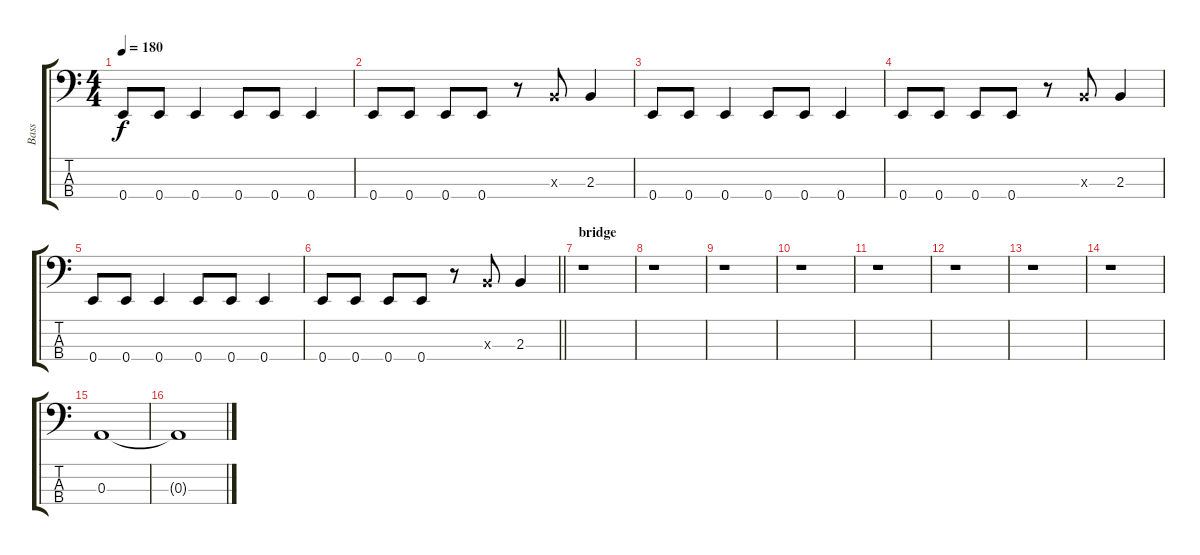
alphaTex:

\track ("Bass" "Bass") {instrument electricbassfinger}
\staff {score tabs}
\tuning (G2 D2 A1 E1) {hide}
\ts (4 4)
\tempo 180
\clef f4
\ks c
0.4.8{dy f} 0.4.8 0.4.4 0.4.8 0.4.8 0.4.4 |
0.4.8 0.4.8 0.4.8 0.4.8 r.8 2.3{x}.8 2.3.4 |
0.4.8 0.4.8 0.4.4 0.4.8 0.4.8 0.4.4 |
0.4.8 0.4.8 0.4.8 0.4.8 r.8 2.3{x}.8 2.3.4 |
0.4.8 0.4.8 0.4.4 0.4.8 0.4.8 0.4.4 |
\barLineRight lightlight
0.4.8 0.4.8 0.4.8 0.4.8 r.8 2.3{x}.8 2.3.4 |
\section ("" "bridge")
r.1 |
r.1 |
r.1 |
r.1 |
r.1 |
r.1 |
r.1 |
r.1 |
0.3.1 |
0.3{t}.1
